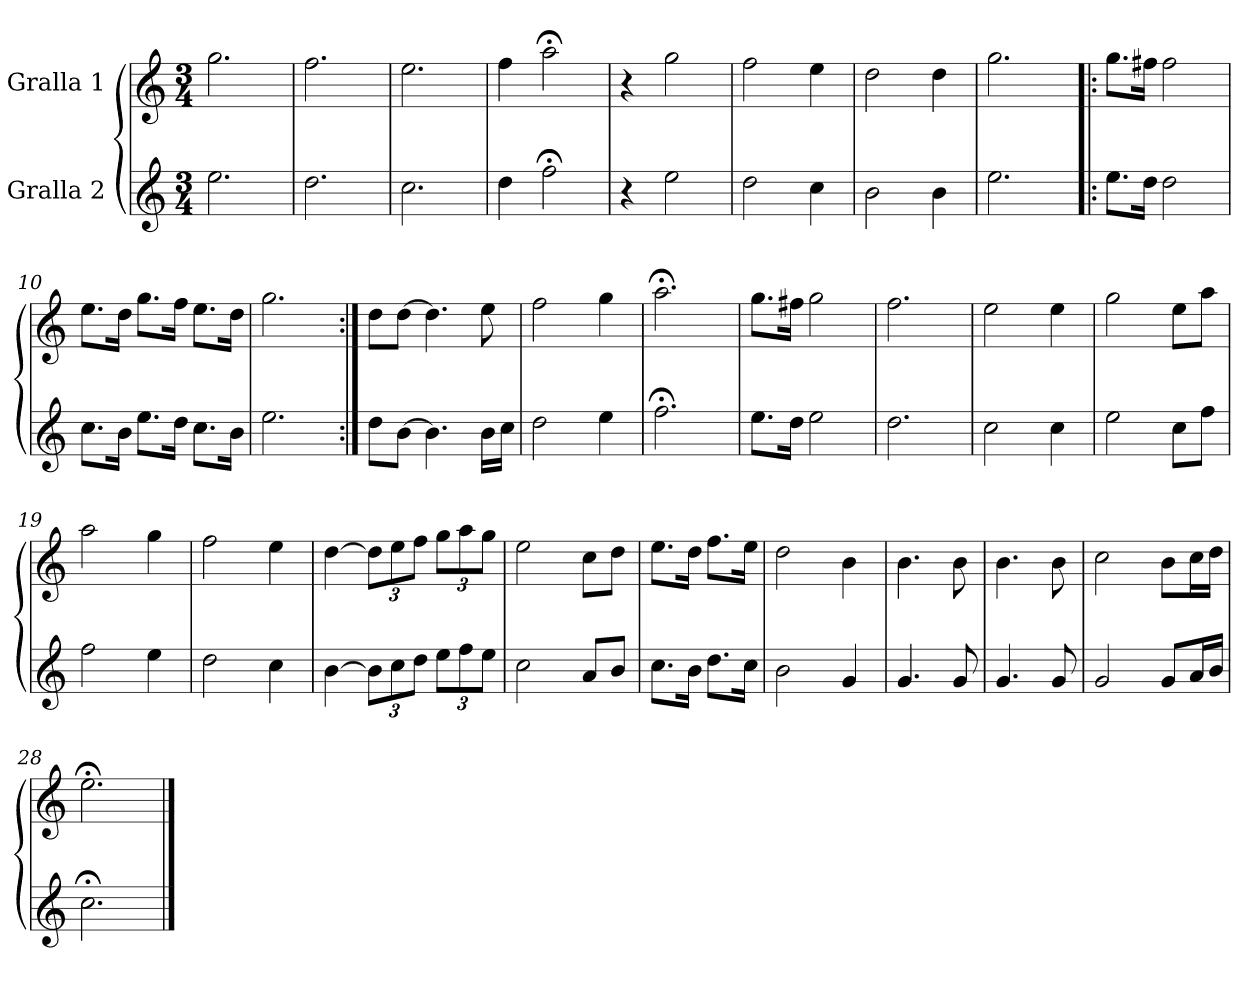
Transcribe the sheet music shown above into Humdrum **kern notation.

**kern	**kern
*part2	*part1
*staff2	*staff1
*I"Gralla 2	*I"Gralla 1
*clefG2	*clefG2
*k[]	*k[]
*M3/4	*M3/4
=1	=1
2.ee	2.gg
=2	=2
2.dd	2.ff
=3	=3
2.cc	2.ee
=4	=4
4dd	4ff
2ff;	2aa;
=5	=5
4r	4r
2ee	2gg
=6	=6
2dd	2ff
4cc	4ee
=7	=7
2b	2dd
4b	4dd
=8	=8
2.ee	2.gg
=9!|:	=9!|:
8.ee\L	8.gg\L
16dd\Jk	16ff#\Jk
2dd	2ff#
=10	=10
8.cc\L	8.ee\L
16b\Jk	16dd\Jk
8.ee\L	8.gg\L
16dd\Jk	16ff\Jk
8.cc\L	8.ee\L
16b\Jk	16dd\Jk
=11	=11
2.ee	2.gg
=12:|!	=12:|!
8dd\L	8dd\L
[8b\J	[8dd\J
4.b]	4.dd]
16b\LL	8ee
16cc\JJ	.
=13	=13
2dd	2ff
4ee	4gg
=14	=14
2.ff;	2.aa;
=15	=15
8.ee\L	8.gg\L
16dd\Jk	16ff#\Jk
2ee	2gg
=16	=16
2.dd	2.ff
=17	=17
2cc	2ee
4cc	4ee
=18	=18
2ee	2gg
8cc\L	8ee\L
8ff\J	8aa\J
=19	=19
2ff	2aa
4ee	4gg
=20	=20
2dd	2ff
4cc	4ee
=21	=21
[4b	[4dd
12b\L]	12dd\L]
12cc\	12ee\
12dd\J	12ff\J
12ee\L	12gg\L
12ff\	12aa\
12ee\J	12gg\J
=22	=22
2cc	2ee
8a/L	8cc\L
8b/J	8dd\J
=23	=23
8.cc\L	8.ee\L
16b\Jk	16dd\Jk
8.dd\L	8.ff\L
16cc\Jk	16ee\Jk
=24	=24
2b	2dd
4g	4b
=25	=25
4.g	4.b
8g	8b
=26	=26
4.g	4.b
8g	8b
=27	=27
2g	2cc
8g/L	8b\L
16a/L	16cc\L
16b/JJ	16dd\JJ
=28	=28
2.cc;	2.ee;
==	==
*-	*-
